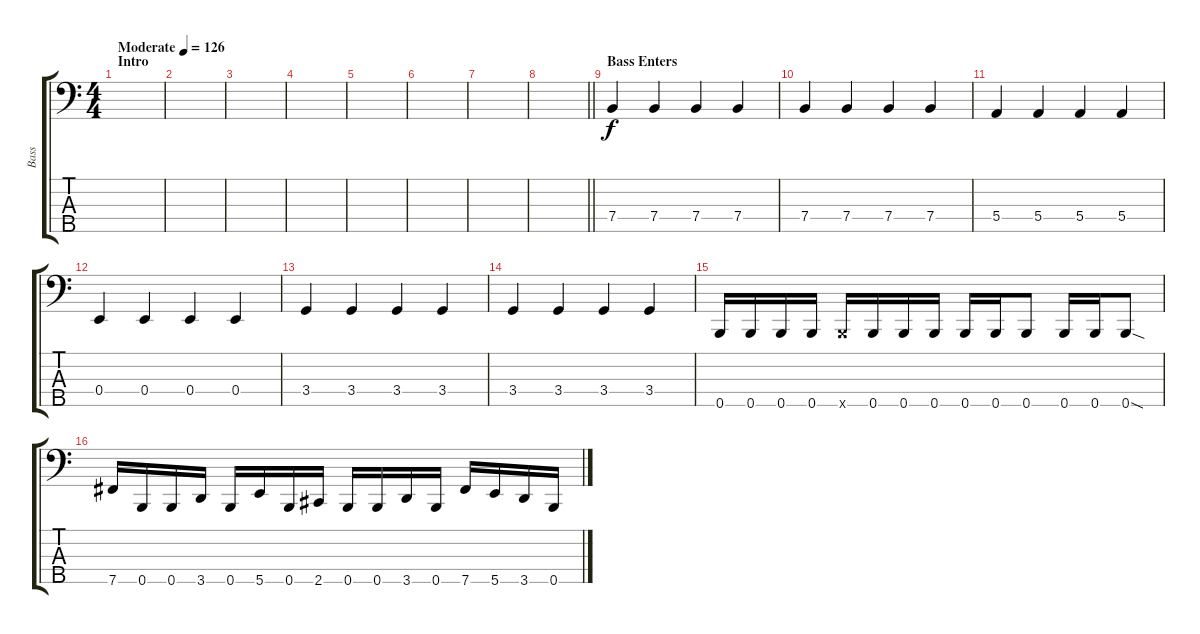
\track ("Bass" "Bass") {instrument electricbassfinger}
\staff {score tabs}
\tuning (G2 D2 A1 E1 B0) {hide}
\ts (4 4)
\section ("" "Intro")
\tempo (126 "Moderate")
\clef f4
\ks c
|
|
|
|
|
|
|
\barLineRight lightlight
|
\section ("" "Bass Enters")
7.4.4{lyrics (0 "") lyrics (1 "") lyrics (2 "") lyrics (3 "") lyrics (4 "")} 7.4.4 7.4.4 7.4.4 |
7.4.4 7.4.4 7.4.4 7.4.4 |
5.4.4 5.4.4 5.4.4 5.4.4 |
0.4.4 0.4.4 0.4.4 0.4.4 |
3.4.4 3.4.4 3.4.4 3.4.4 |
3.4.4 3.4.4 3.4.4 3.4.4 |
0.5.16 0.5.16 0.5.16 0.5.16 0.5{x}.16 0.5.16 0.5.16 0.5.16 0.5.16 0.5.16 0.5.8 0.5.16 0.5.16 0.5{sod}.8 |
7.5.16 0.5.16 0.5.16 3.5.16 0.5.16 5.5.16 0.5.16 2.5.16 0.5.16 0.5.16 3.5.16 0.5.16 7.5.16 5.5.16 3.5.16 0.5.16
